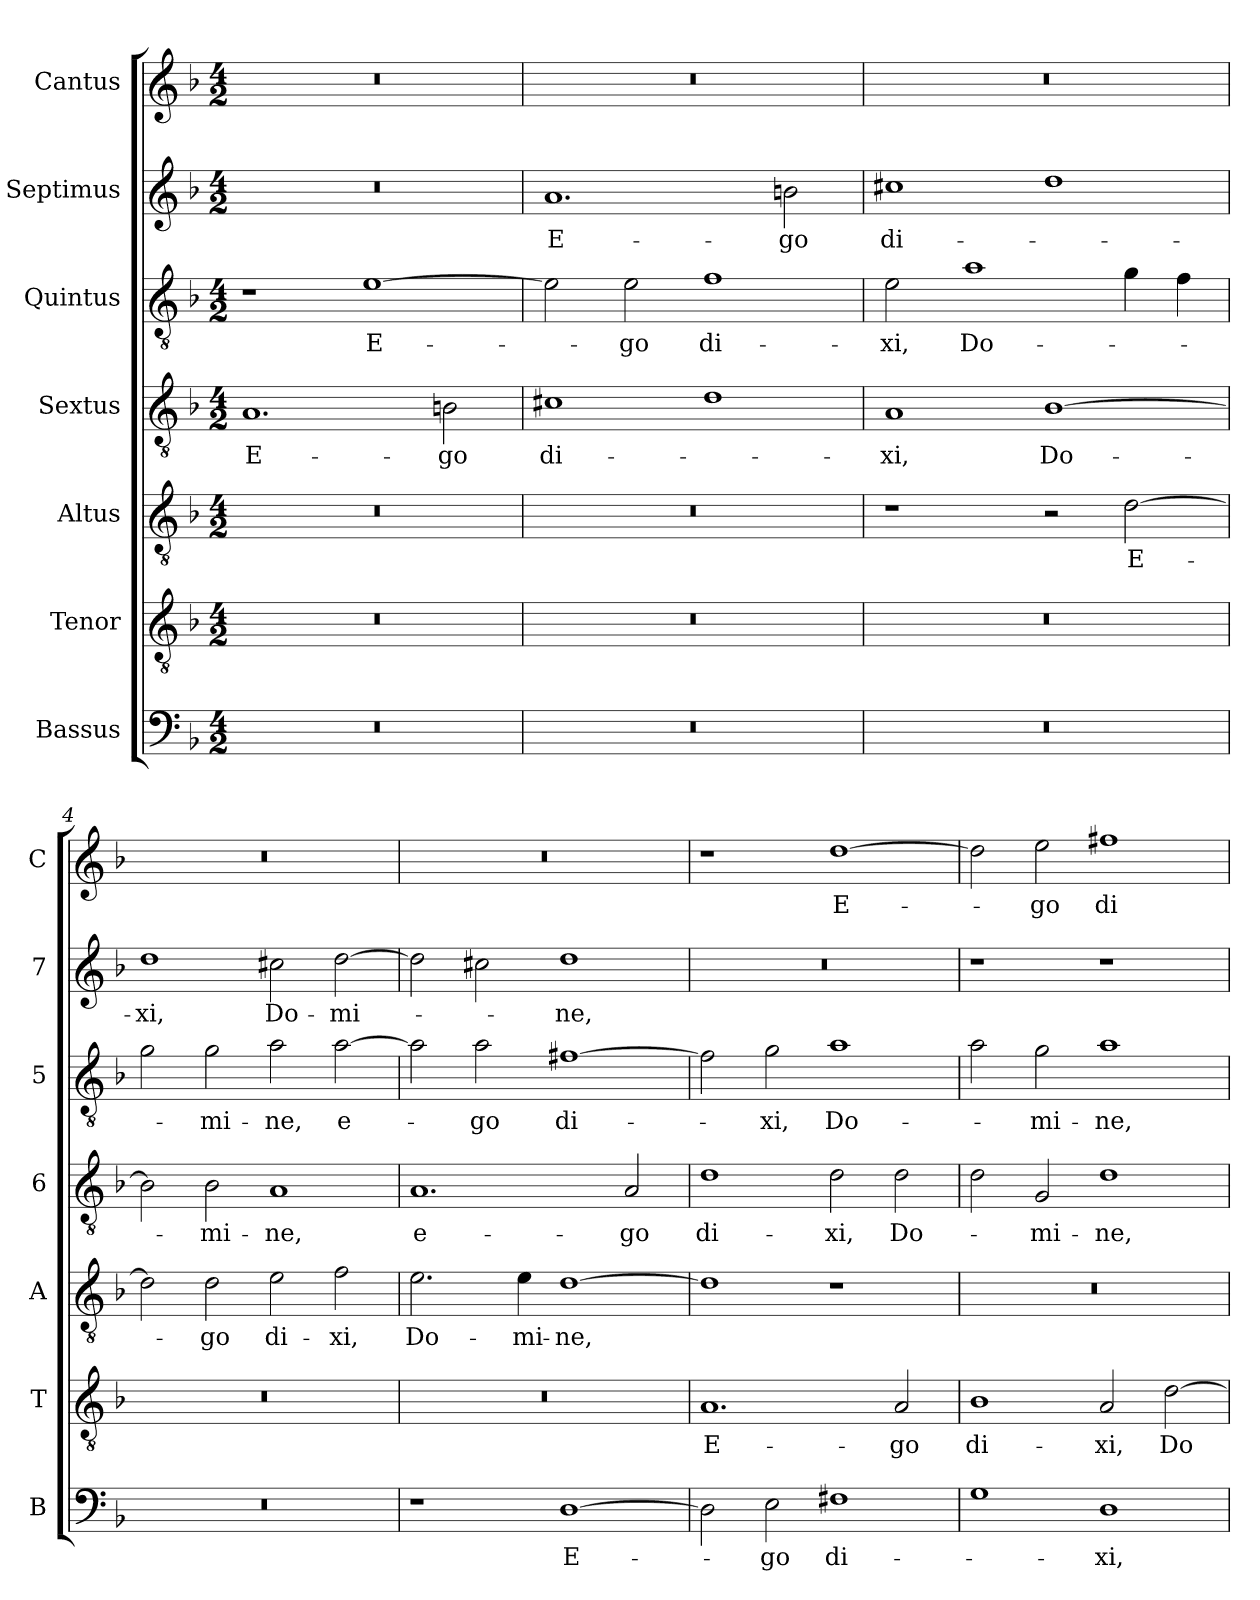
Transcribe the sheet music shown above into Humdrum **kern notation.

**kern	**text	**kern	**text	**kern	**text	**kern	**text	**kern	**text	**kern	**text	**kern	**text
*part7	*part7	*part6	*part6	*part5	*part5	*part4	*part4	*part3	*part3	*part2	*part2	*part1	*part1
*staff7	*staff7	*staff6	*staff6	*staff5	*staff5	*staff4	*staff4	*staff3	*staff3	*staff2	*staff2	*staff1	*staff1
*I"Bassus	*	*I"Tenor	*	*I"Altus	*	*I"Sextus	*	*I"Quintus	*	*I"Septimus	*	*I"Cantus	*
*I'B	*	*I'T	*	*I'A	*	*I'6	*	*I'5	*	*I'7	*	*I'C	*
*clefF4	*	*clefGv2	*	*clefGv2	*	*clefGv2	*	*clefGv2	*	*clefG2	*	*clefG2	*
*k[b-]	*	*k[b-]	*	*k[b-]	*	*k[b-]	*	*k[b-]	*	*k[b-]	*	*k[b-]	*
*F:	*	*F:	*	*F:	*	*F:	*	*F:	*	*F:	*	*F:	*
*M4/2	*	*M4/2	*	*M4/2	*	*M4/2	*	*M4/2	*	*M4/2	*	*M4/2	*
=1	=1	=1	=1	=1	=1	=1	=1	=1	=1	=1	=1	=1	=1
!	!	!	!	!	!	!	!LO:LY:b	!	!	!	!	!	!
0r	.	0r	.	0r	.	1.A	E-	1r	.	0r	.	0r	.
!	!	!	!	!	!	!	!	!	!LO:LY:b	!	!	!	!
.	.	.	.	.	.	.	.	[1e	E-	.	.	.	.
!	!	!	!	!	!	!	!LO:LY:b	!	!	!	!	!	!
.	.	.	.	.	.	2Bn\	-go	.	.	.	.	.	.
=2	=2	=2	=2	=2	=2	=2	=2	=2	=2	=2	=2	=2	=2
!	!	!	!	!	!	!	!LO:LY:b	!	!	!	!LO:LY:b	!	!
0r	.	0r	.	0r	.	1c#X	di-	2e\]	.	1.a	E-	0r	.
!	!	!	!	!	!	!	!	!	!LO:LY:b	!	!	!	!
.	.	.	.	.	.	.	.	2e\	-go	.	.	.	.
!	!	!	!	!	!	!	!	!	!LO:LY:b	!	!	!	!
.	.	.	.	.	.	1d	.	1f	di-	.	.	.	.
!	!	!	!	!	!	!	!	!	!	!	!LO:LY:b	!	!
.	.	.	.	.	.	.	.	.	.	2bn\	-go	.	.
=3	=3	=3	=3	=3	=3	=3	=3	=3	=3	=3	=3	=3	=3
!	!	!	!	!	!	!	!LO:LY:b	!	!LO:LY:b	!	!LO:LY:b	!	!
0r	.	0r	.	1r	.	1A	-xi,	2e\	-xi,	1cc#X	di-	0r	.
!	!	!	!	!	!	!	!	!	!LO:LY:b	!	!	!	!
.	.	.	.	.	.	.	.	1a	Do-	.	.	.	.
!	!	!	!	!	!	!	!LO:LY:b	!	!	!	!	!	!
.	.	.	.	2r	.	[1B-	Do-	.	.	1dd	.	.	.
!	!	!	!	!	!LO:LY:b	!	!	!	!	!	!	!	!
.	.	.	.	[2d\	E-	.	.	4g\	.	.	.	.	.
.	.	.	.	.	.	.	.	4f\	.	.	.	.	.
=4	=4	=4	=4	=4	=4	=4	=4	=4	=4	=4	=4	=4	=4
!	!	!	!	!	!	!	!	!	!	!	!LO:LY:b	!	!
0r	.	0r	.	2d\]	.	2B-\]	.	2g\	.	1dd	-xi,	0r	.
!	!	!	!	!	!LO:LY:b	!	!LO:LY:b	!	!LO:LY:b	!	!	!	!
.	.	.	.	2d\	-go	2B-\	-mi-	2g\	-mi-	.	.	.	.
!	!	!	!	!	!LO:LY:b	!	!LO:LY:b	!	!LO:LY:b	!	!LO:LY:b	!	!
.	.	.	.	2e\	di-	1A	-ne,	2a\	-ne,	2cc#X\	Do-	.	.
!	!	!	!	!	!LO:LY:b	!	!	!	!LO:LY:b	!	!LO:LY:b	!	!
.	.	.	.	2f\	-xi,	.	.	[2a\	e-	[2dd\	-mi-	.	.
=5	=5	=5	=5	=5	=5	=5	=5	=5	=5	=5	=5	=5	=5
!	!	!	!	!	!LO:LY:b	!	!LO:LY:b	!	!	!	!	!	!
1r	.	0r	.	2.e\	Do-	1.A	e-	2a\]	.	2dd\]	.	0r	.
!	!	!	!	!	!	!	!	!	!LO:LY:b	!	!	!	!
.	.	.	.	.	.	.	.	2a\	-go	2cc#X\	.	.	.
!	!	!	!	!	!LO:LY:b	!	!	!	!	!	!	!	!
.	.	.	.	4e\	-mi-	.	.	.	.	.	.	.	.
!	!LO:LY:b	!	!	!	!LO:LY:b	!	!	!	!LO:LY:b	!	!LO:LY:b	!	!
[1D	E-	.	.	[1d	-ne,	.	.	[1f#X	di-	1dd	-ne,	.	.
!	!	!	!	!	!	!	!LO:LY:b	!	!	!	!	!	!
.	.	.	.	.	.	2A/	-go	.	.	.	.	.	.
=6	=6	=6	=6	=6	=6	=6	=6	=6	=6	=6	=6	=6	=6
!	!	!	!LO:LY:b	!	!	!	!LO:LY:b	!	!	!	!	!	!
2D\]	.	1.A	E-	1d]	.	1d	di-	2f#\]	.	0r	.	1r	.
!	!LO:LY:b	!	!	!	!	!	!	!	!LO:LY:b	!	!	!	!
2E\	-go	.	.	.	.	.	.	2g\	-xi,	.	.	.	.
!	!LO:LY:b	!	!	!	!	!	!LO:LY:b	!	!LO:LY:b	!	!	!	!LO:LY:b
1F#X	di-	.	.	1r	.	2d\	-xi,	1a	Do-	.	.	[1dd	E-
!	!	!	!LO:LY:b	!	!	!	!LO:LY:b	!	!	!	!	!	!
.	.	2A/	-go	.	.	2d\	Do-	.	.	.	.	.	.
=7	=7	=7	=7	=7	=7	=7	=7	=7	=7	=7	=7	=7	=7
!	!	!	!LO:LY:b	!	!	!	!	!	!	!	!	!	!
1G	.	1B-	di-	0r	.	2d\	.	2a\	.	1r	.	2dd\]	.
!	!	!	!	!	!	!	!LO:LY:b	!	!LO:LY:b	!	!	!	!LO:LY:b
.	.	.	.	.	.	2G/	mi-	2g\	mi-	.	.	2ee\	-go
!	!LO:LY:b	!	!LO:LY:b	!	!	!	!LO:LY:b	!	!LO:LY:b	!	!	!	!LO:LY:b
1D	-xi,	2A/	-xi,	.	.	1d	-ne,	1a	-ne,	1r	.	1ff#X	di-
!	!	!	!LO:LY:b	!	!	!	!	!	!	!	!	!	!
.	.	[2d\	Do-	.	.	.	.	.	.	.	.	.	.
=	=	=	=	=	=	=	=	=	=	=	=	=	=
*-	*-	*-	*-	*-	*-	*-	*-	*-	*-	*-	*-	*-	*-
